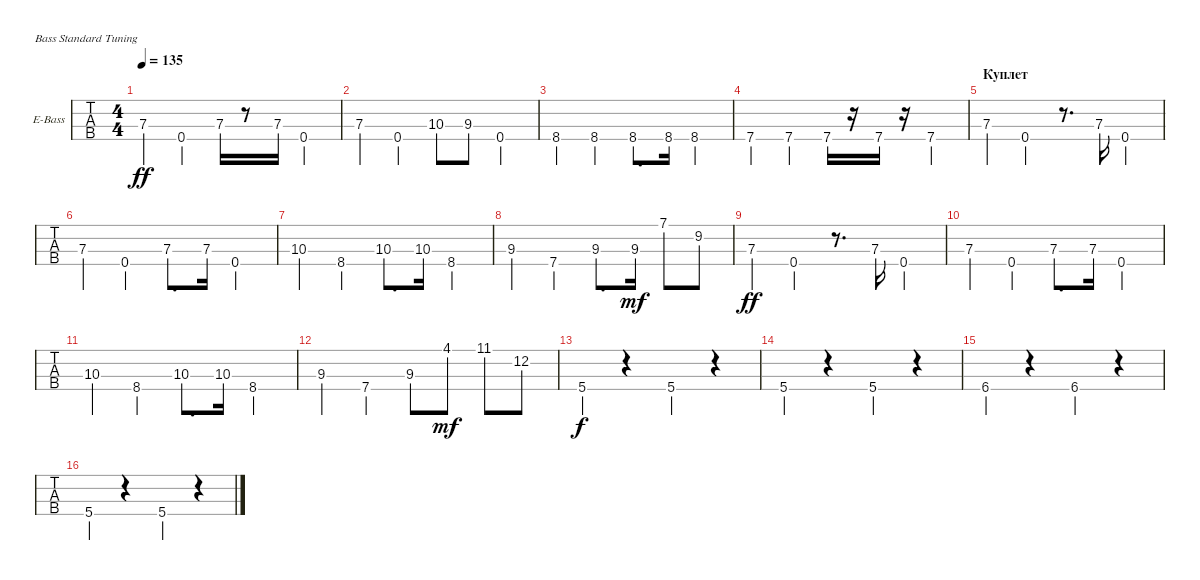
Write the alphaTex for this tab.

\defaultSystemsLayout 4
\bracketExtendMode groupsimilarinstruments
\firstSystemTrackNameOrientation horizontal
\otherSystemsTrackNameOrientation horizontal
\track ("Electric Bass" "E-Bass") {instrument electricbassfinger}
\staff {tabs}
\tuning (G2 D2 A1 E1)
\ts (4 4)
\tempo 135
\clef f4
\ks c
7.3.4{dy ff instrument electricbassfinger} 0.4.4 7.3.16 r.8 7.3.16 0.4.4 |
7.3.4 0.4.4 10.3.8 9.3.8 0.4.4 |
8.4.4 8.4.4 8.4.8{d} 8.4.16 8.4.4 |
7.4.4 7.4.4 7.4.16 r.16 7.4.16 r.16 7.4.4 |
\section ("" "Куплет")
\scale
0.481781 7.3.4 0.4.4 r.8{d} 7.3.16 0.4.4 |
\scale
0.259109 7.3.4 0.4.4 7.3.8{d} 7.3.16 0.4.4 |
\scale
0.259109 10.3.4 8.4.4 10.3.8{d} 10.3.16 8.4.4 |
\scale
0.333333 9.3.4 7.4.4 9.3.8{d} 9.3.16{dy mf} 7.1.8 9.2.8 |
\scale
0.333333 7.3.4{dy ff} 0.4.4 r.8{d} 7.3.16 0.4.4 |
\scale
0.333333 7.3.4 0.4.4 7.3.8{d} 7.3.16 0.4.4 |
\scale
0.333333 10.3.4 8.4.4 10.3.8{d} 10.3.16 8.4.4 |
\scale
0.333333 9.3.4 7.4.4 9.3.8 4.1.8{dy mf} 11.1.8 12.2.8 |
\scale
0.333333 5.4.4{dy f} r.4 5.4.4 r.4 |
\scale
0.333333 5.4.4 r.4 5.4.4 r.4 |
\scale
0.333333 6.4.4 r.4 6.4.4 r.4 |
\scale
0.333333 5.4.4 r.4 5.4.4 r.4
